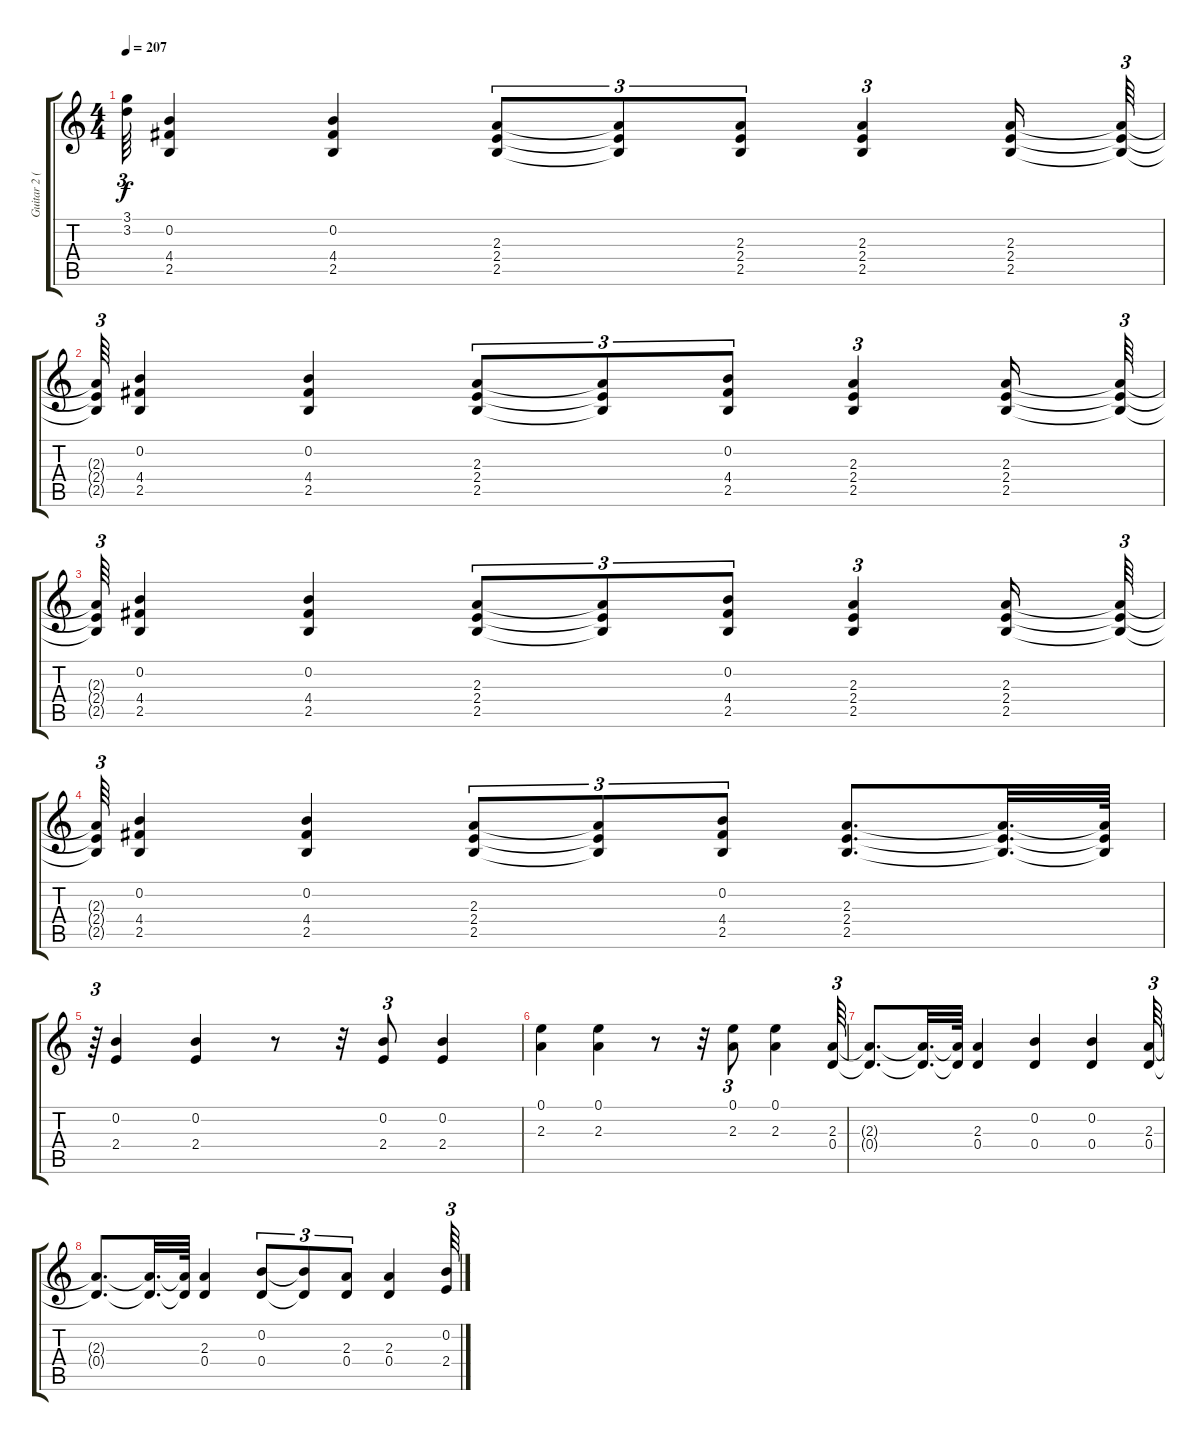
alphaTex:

\track ("Guitar 2 (Joe)" "Guitar 2 (") {instrument distortionguitar}
\staff {score tabs}
\tuning (E4 B3 G3 D3 A2 E2) {hide}
\ts (4 4)
\tempo 207
\clef g2
\ks c
(3.1{t} 3.2{t}).64{tu (3 2) dy f} (0.2 4.4 2.5).4 (0.2 4.4 2.5).4 (2.3 2.4 2.5).8{tu (3 2)} (2.3{t} 2.4{t} 2.5{t}).8{tu (3 2)} (2.3 2.4 2.5).8{tu (3 2)} (2.3 2.4 2.5).4{tu (3 2)} (2.3 2.4 2.5).16 (2.3{t} 2.4{t} 2.5{t}).64{tu (3 2)} |
(2.3{t} 2.4{t} 2.5{t}).64{tu (3 2)} (0.2 4.4 2.5).4 (0.2 4.4 2.5).4 (2.3 2.4 2.5).8{tu (3 2)} (2.3{t} 2.4{t} 2.5{t}).8{tu (3 2)} (0.2 4.4 2.5).8{tu (3 2)} (2.3 2.4 2.5).4{tu (3 2)} (2.3 2.4 2.5).16 (2.3{t} 2.4{t} 2.5{t}).64{tu (3 2)} |
(2.3{t} 2.4{t} 2.5{t}).64{tu (3 2)} (0.2 4.4 2.5).4 (0.2 4.4 2.5).4 (2.3 2.4 2.5).8{tu (3 2)} (2.3{t} 2.4{t} 2.5{t}).8{tu (3 2)} (0.2 4.4 2.5).8{tu (3 2)} (2.3 2.4 2.5).4{tu (3 2)} (2.3 2.4 2.5).16 (2.3{t} 2.4{t} 2.5{t}).64{tu (3 2)} |
(2.3{t} 2.4{t} 2.5{t}).64{tu (3 2)} (0.2 4.4 2.5).4 (0.2 4.4 2.5).4 (2.3 2.4 2.5).8{tu (3 2)} (2.3{t} 2.4{t} 2.5{t}).8{tu (3 2)} (0.2 4.4 2.5).8{tu (3 2)} (2.3 2.4 2.5).8{d} (2.3{t} 2.4{t} 2.5{t}).32{d} (2.3{t} 2.4{t} 2.5{t}).64 |
r.64{tu (3 2)} (0.2 2.4).4 (0.2 2.4).4 r.8 r.32 (0.2 2.4).8{tu (3 2)} (0.2 2.4).4 |
(0.1 2.3).4 (0.1 2.3).4 r.8 r.32 (0.1 2.3).8{tu (3 2)} (0.1 2.3).4 (2.3 0.4).64{tu (3 2)} |
(2.3{t} 0.4{t}).8{d} (2.3{t} 0.4{t}).32{d} (2.3{t} 0.4{t}).64 (2.3 0.4).4 (0.2 0.4).4 (0.2 0.4).4 (2.3 0.4).64{tu (3 2)} |
(2.3{t} 0.4{t}).8{d} (2.3{t} 0.4{t}).32{d} (2.3{t} 0.4{t}).64 (2.3 0.4).4 (0.2 0.4).8{tu (3 2)} (0.2{t} 0.4{t}).8{tu (3 2)} (2.3 0.4).8{tu (3 2)} (2.3 0.4).4 (0.2 2.4).64{tu (3 2)}
